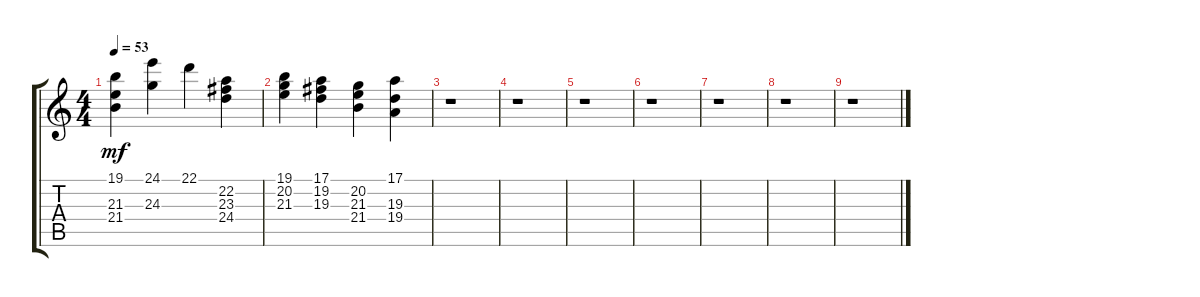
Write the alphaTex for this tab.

\track "" {instrument stringensemble1}
\staff {score tabs}
\tuning (E4 B3 G3 D3 A2 E2) {hide}
\ts (4 4)
\tempo 53
\clef g2
\ks c
(19.1 21.3 21.4).4{dy mf} (24.1 24.3).4 22.1.4 (22.2 23.3 24.4).4 |
(19.1 20.2 21.3).4 (17.1 19.2 19.3).4 (20.2 21.3 21.4).4 (17.1 19.3 19.4).4 |
r.1 |
r.1 |
r.1 |
r.1 |
r.1 |
r.1 |
r.1
